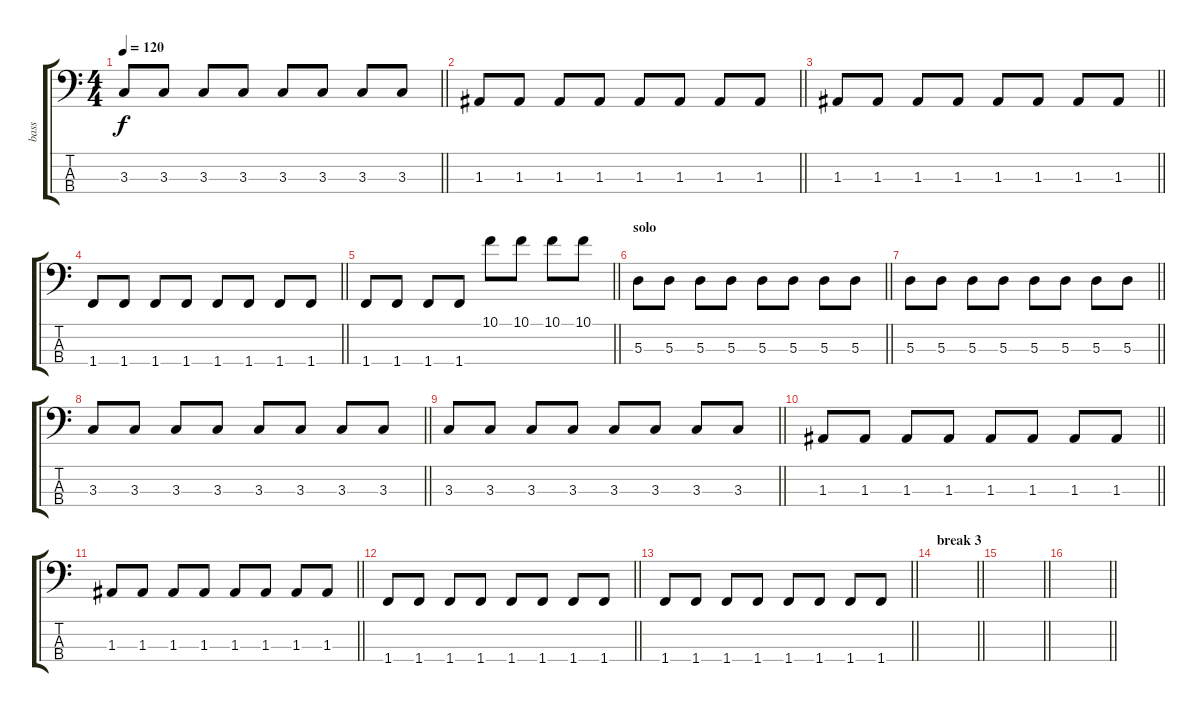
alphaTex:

\track ("bass " "bass ") {instrument electricbassfinger}
\staff {score tabs}
\tuning (G2 D2 A1 E1) {hide}
\ts (4 4)
\tempo 120
\clef f4
\barLineRight lightlight
\ks c
3.3.8{dy f} 3.3.8 3.3.8 3.3.8 3.3.8 3.3.8 3.3.8 3.3.8 |
\barLineRight lightlight
1.3.8 1.3.8 1.3.8 1.3.8 1.3.8 1.3.8 1.3.8 1.3.8 |
\barLineRight lightlight
1.3.8 1.3.8 1.3.8 1.3.8 1.3.8 1.3.8 1.3.8 1.3.8 |
\barLineRight lightlight
1.4.8 1.4.8 1.4.8 1.4.8 1.4.8 1.4.8 1.4.8 1.4.8 |
\barLineRight lightlight
1.4.8 1.4.8 1.4.8 1.4.8 10.1.8 10.1.8 10.1.8 10.1.8 |
\section ("" "solo")
\barLineRight lightlight
5.3.8{volume 9} 5.3.8 5.3.8 5.3.8 5.3.8 5.3.8 5.3.8 5.3.8 |
\barLineRight lightlight
5.3.8 5.3.8 5.3.8 5.3.8 5.3.8 5.3.8 5.3.8 5.3.8 |
\barLineRight lightlight
3.3.8 3.3.8 3.3.8 3.3.8 3.3.8 3.3.8 3.3.8 3.3.8 |
\barLineRight lightlight
3.3.8 3.3.8 3.3.8 3.3.8 3.3.8 3.3.8 3.3.8 3.3.8 |
\barLineRight lightlight
1.3.8 1.3.8 1.3.8 1.3.8 1.3.8 1.3.8 1.3.8 1.3.8 |
\barLineRight lightlight
1.3.8 1.3.8 1.3.8 1.3.8 1.3.8 1.3.8 1.3.8 1.3.8 |
\barLineRight lightlight
1.4.8 1.4.8 1.4.8 1.4.8 1.4.8 1.4.8 1.4.8 1.4.8 |
\barLineRight lightlight
1.4.8 1.4.8 1.4.8 1.4.8 1.4.8 1.4.8 1.4.8 1.4.8 |
\section ("" "break 3")
\barLineRight lightlight
|
\barLineRight lightlight
|
\barLineRight lightlight
